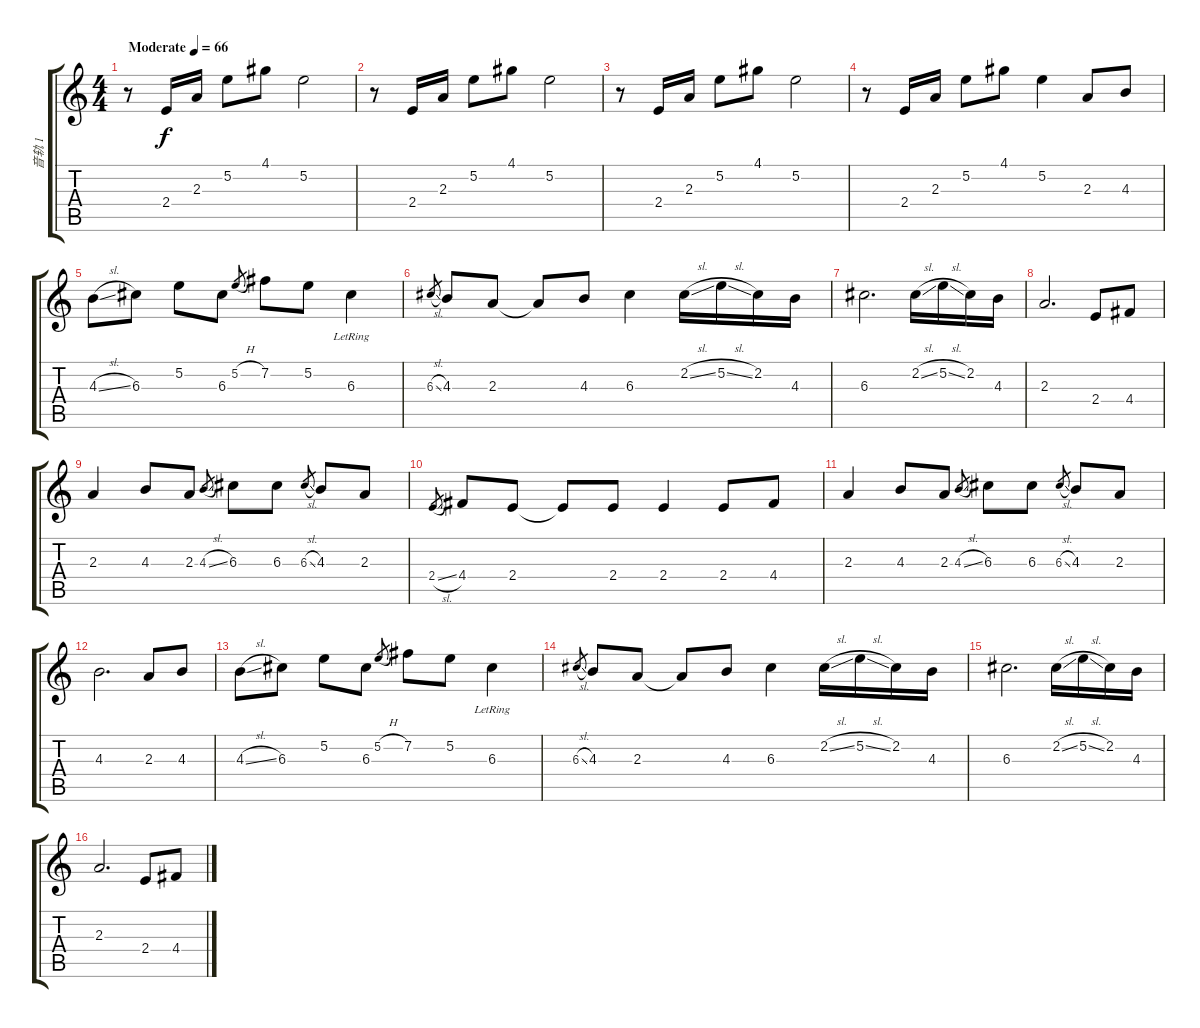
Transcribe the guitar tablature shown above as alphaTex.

\track ("音轨 1" "音轨 1") {instrument acousticguitarsteel}
\staff {score tabs}
\tuning (E4 B3 G3 D3 A2 E2) {hide}
\ts (4 4)
\tempo (66 "Moderate")
\clef g2
\ks c
r.8{dy f instrument acousticguitarsteel} 2.4.16 2.3.16 5.2.8 4.1.8 5.2.2 |
r.8 2.4.16 2.3.16 5.2.8 4.1.8 5.2.2 |
r.8 2.4.16 2.3.16 5.2.8 4.1.8 5.2.2 |
r.8 2.4.16 2.3.16 5.2.8 4.1.8 5.2.4 2.3.8 4.3.8 |
4.3{sl}.8 6.3.8 5.2.8 6.3.8 5.2{h}.8{gr} 7.2.8 5.2.8 6.3{lr}.4 |
6.3{sl}.8{gr} 4.3.8 2.3.8 2.3{t}.8 4.3.8 6.3.4 2.2{sl}.16 5.2{sl}.16 2.2.16 4.3.16 |
6.3.2{d} 2.2{sl}.16 5.2{sl}.16 2.2.16 4.3.16 |
2.3.2{d} 2.4.8 4.4.8 |
2.3.4 4.3.8 2.3.8 4.3{sl}.8{gr} 6.3.8 6.3.8 6.3{sl}.8{gr} 4.3.8 2.3.8 |
2.4{sl}.8{gr} 4.4.8 2.4.8 2.4{t}.8 2.4.8 2.4.4 2.4.8 4.4.8 |
2.3.4 4.3.8 2.3.8 4.3{sl}.8{gr} 6.3.8 6.3.8 6.3{sl}.8{gr} 4.3.8 2.3.8 |
4.3.2{d} 2.3.8 4.3.8 |
4.3{sl}.8 6.3.8 5.2.8 6.3.8 5.2{h}.8{gr} 7.2.8 5.2.8 6.3{lr}.4 |
6.3{sl}.8{gr} 4.3.8 2.3.8 2.3{t}.8 4.3.8 6.3.4 2.2{sl}.16 5.2{sl}.16 2.2.16 4.3.16 |
6.3.2{d} 2.2{sl}.16 5.2{sl}.16 2.2.16 4.3.16 |
2.3.2{d} 2.4.8 4.4.8
